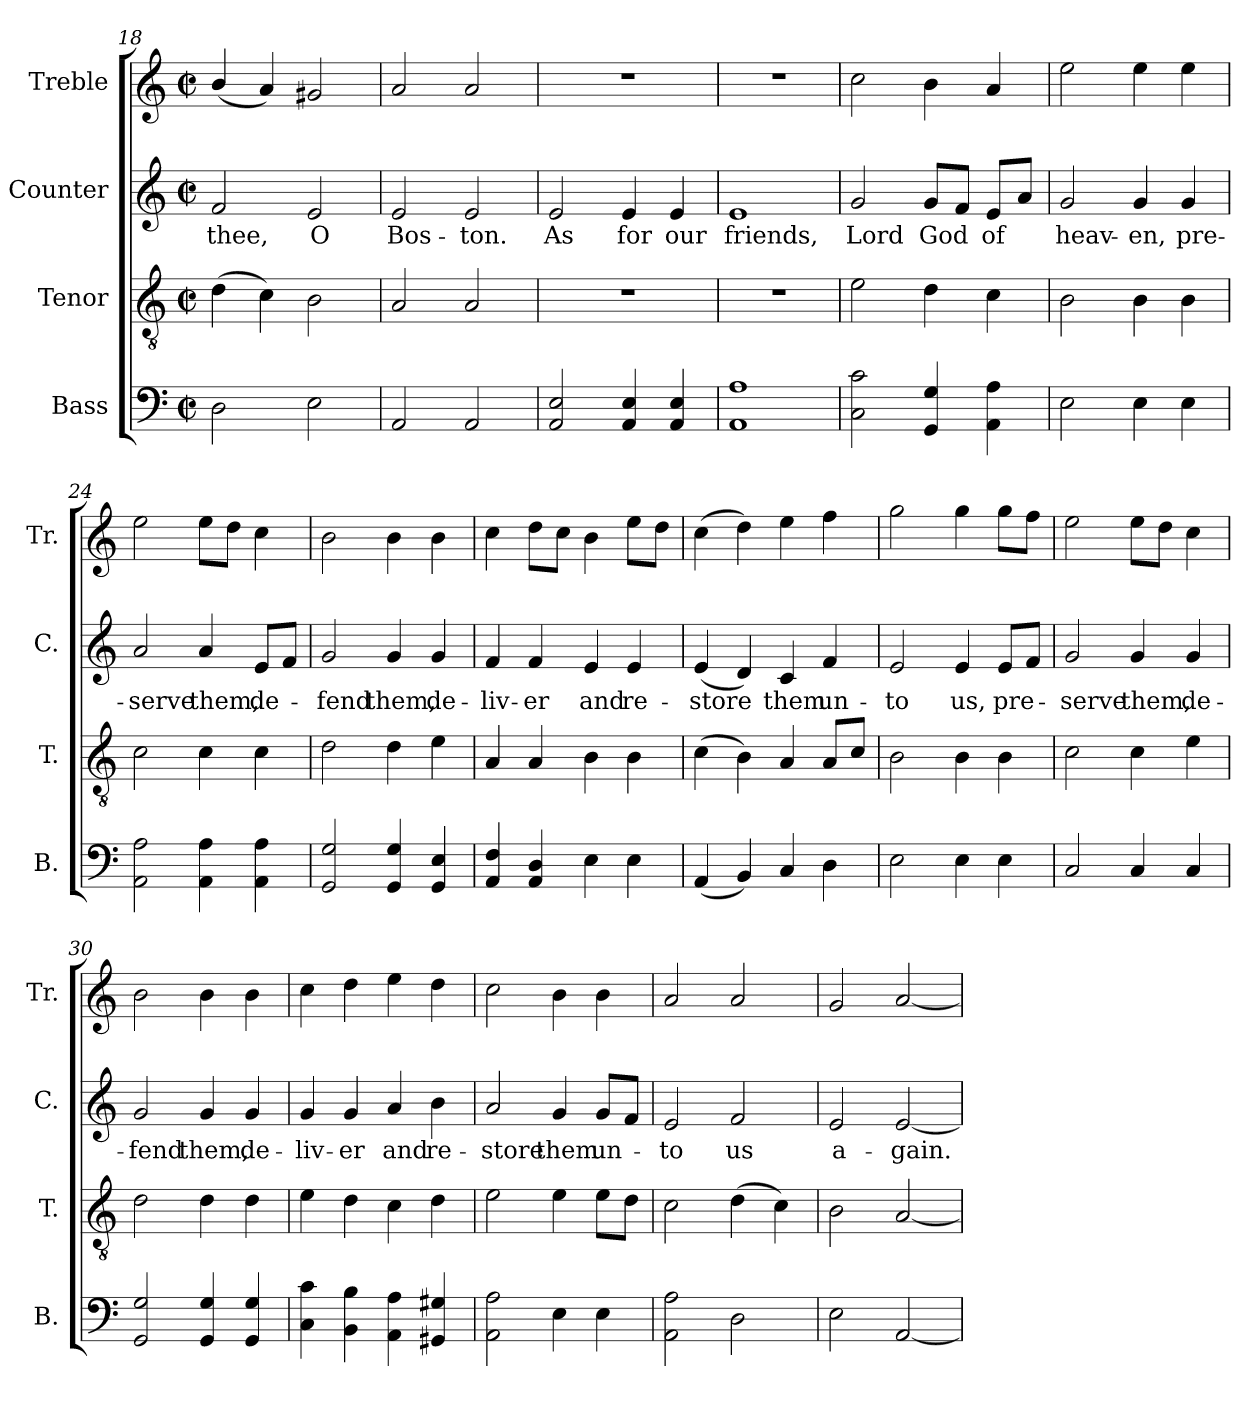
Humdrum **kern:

**kern	**kern	**kern	**text	**kern
*part4	*part3	*part2	*part2	*part1
*staff4	*staff3	*staff2	*staff2	*staff1
*I"Bass	*I"Tenor	*I"Counter	*	*I"Treble
*I'B.	*I'T.	*I'C.	*	*I'Tr.
*clefF4	*clefGv2	*clefG2	*	*clefG2
*k[]	*k[]	*k[]	*	*k[]
*M4/4	*M4/4	*M4/4	*	*M4/4
*met(c|)	*met(c|)	*met(c|)	*	*met(c|)
=18	=18	=18	=18	=18
2D\	(4d\	2f/	thee,	(4b/
.	4c\)	.	.	4a/)
2E\	2B\	2e/	O	2g#X/
=19	=19	=19	=19	=19
2AA/	2A/	2e/	Bos-	2a/
2AA/	2A/	2e/	-ton.	2a/
=20	=20	=20	=20	=20
2AA/ 2E/	1r	2e/	As	1r
4AA/ 4E/	.	4e/	for	.
4AA/ 4E/	.	4e/	our	.
=21	=21	=21	=21	=21
1AA 1A	1r	1e	friends,	1r
!!LO:LB:g=z
=22	=22	=22	=22	=22
2C\ 2c\	2e\	2g/	Lord	2cc\
4GG/ 4G/	4d\	8g/L	God	4b\
.	.	8f/J	.	.
4AA\ 4A\	4c\	8e/L	of	4a/
.	.	8a/J	.	.
=23	=23	=23	=23	=23
2E\	2B\	2g/	heav-	2ee\
4E\	4B\	4g/	-en,	4ee\
4E\	4B\	4g/	pre-	4ee\
=24	=24	=24	=24	=24
2AA\ 2A\	2c\	2a/	-serve	2ee\
4AA\ 4A\	4c\	4a/	them,	8ee\L
.	.	.	.	8dd\J
4AA\ 4A\	4c\	8e/L	de-	4cc\
.	.	8f/J	.	.
=25	=25	=25	=25	=25
2GG/ 2G/	2d\	2g/	-fend	2b\
4GG/ 4G/	4d\	4g/	them,	4b\
4GG/ 4E/	4e\	4g/	de-	4b\
=26	=26	=26	=26	=26
4AA/ 4F/	4A/	4f/	-liv-	4cc\
4AA/ 4D/	4A/	4f/	-er	8dd\L
.	.	.	.	8cc\J
4E\	4B\	4e/	and	4b\
4E\	4B\	4e/	re-	8ee\L
.	.	.	.	8dd\J
=27	=27	=27	=27	=27
(4AA/	(4c\	(4e/	-store	(4cc\
4BB/)	4B\)	4d/)	.	4dd\)
4C/	4A/	4c/	them	4ee\
4D\	8A/L	4f/	un-	4ff\
.	8c/J	.	.	.
=28	=28	=28	=28	=28
2E\	2B\	2e/	-to	2gg\
4E\	4B\	4e/	us,	4gg\
4E\	4B\	8e/L	pre-	8gg\L
.	.	8f/J	.	8ff\J
!!LO:LB:g=z
=29	=29	=29	=29	=29
2C/	2c\	2g/	-serve	2ee\
4C/	4c\	4g/	them,	8ee\L
.	.	.	.	8dd\J
4C/	4e\	4g/	de-	4cc\
=30	=30	=30	=30	=30
2GG/ 2G/	2d\	2g/	-fend	2b\
4GG/ 4G/	4d\	4g/	them,	4b\
4GG/ 4G/	4d\	4g/	de-	4b\
=31	=31	=31	=31	=31
4C\ 4c\	4e\	4g/	-liv-	4cc\
4BB\ 4B\	4d\	4g/	-er	4dd\
4AA\ 4A\	4c\	4a/	and	4ee\
4GG#X/ 4G#X/	4d\	4b\	re-	4dd\
=32	=32	=32	=32	=32
2AA\ 2A\	2e\	2a/	-store	2cc\
4E\	4e\	4g/	them	4b\
4E\	8e\L	8g/L	un-	4b\
.	8d\J	8f/J	.	.
=33	=33	=33	=33	=33
2AA\ 2A\	2c\	2e/	-to	2a/
2D\	(4d\	2f/	us	2a/
.	4c\)	.	.	.
=34	=34	=34	=34	=34
2E\	2B\	2e/	a-	2g/
[2AA/	[2A/	[2e/	-gain.	[2a/
=	=	=	=	=
*-	*-	*-	*-	*-
